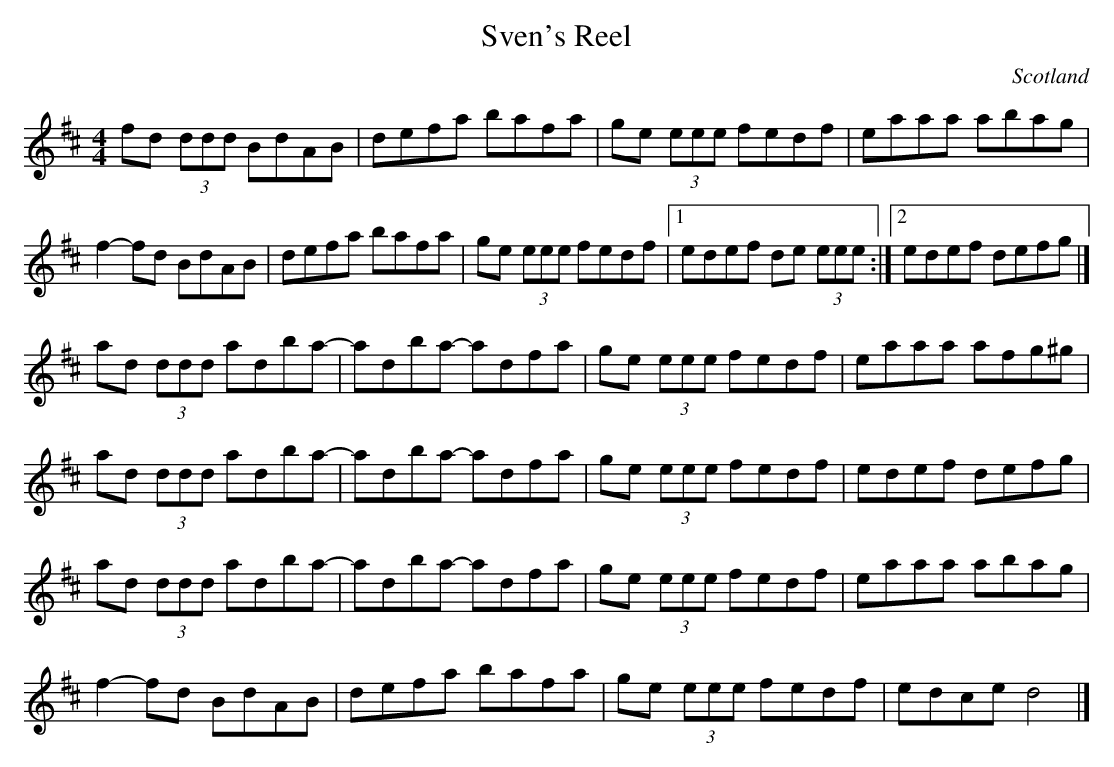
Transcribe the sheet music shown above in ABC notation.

X:1
T:Sven's Reel
M:4/4
O:Scotland
K:D major
fd (3ddd BdAB | defa bafa | ge (3eee fedf | eaaa abag |
f2- fd   BdAB | defa bafa | ge (3eee fedf |1 edef de (3eee :|2 edef defg |]
ad (3ddd adba- | adba- adfa | ge (3eee fedf | eaaa afg^g |
ad (3ddd adba- | adba- adfa | ge (3eee fedf | edef defg |
ad (3ddd adba- | adba- adfa | ge (3eee fedf | eaaa abag |
f2- fd   BdAB  | defa  bafa | ge (3eee fedf | edce d4 |]
